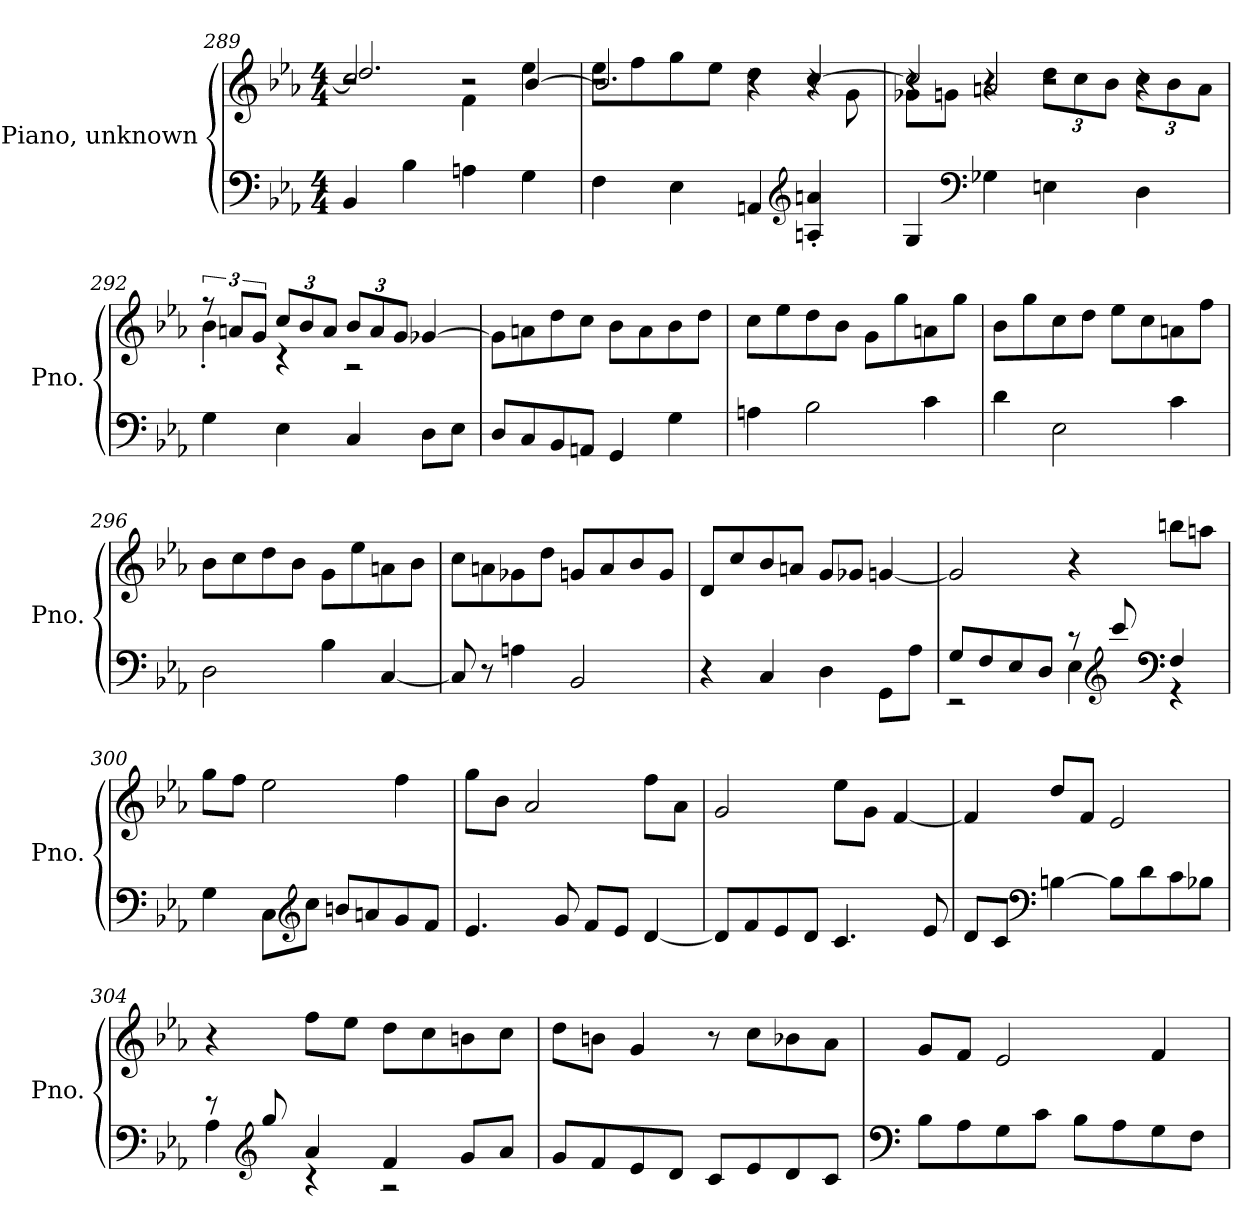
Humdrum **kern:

**kern	**kern
*part1	*part1
*staff2	*staff1
*I"Piano, unknown	*
*I'Pno.	*
*clefF4	*clefG2
*k[b-e-a-]	*k[b-e-a-]
*M4/4	*M4/4
=289	=289
*	*^
*	*	*^
4BB-/	2cc/]	2r	2.dd/
4B-\	.	.	.
4An\	2r	4f\	.
4G\	.	4ee-\	[4b-/
!!LO:LB:g=z	!!	!!
=290	=290	=290	=290
4F\	2r	8ee-\L	2.b-/]
.	.	8ff\	.
4E-\	.	8gg\	.
.	.	8ee-\J	.
4AAn/	4r	4dd\	.
*clefG2	*	*	*
4An/' 4an/'	[4cc/	8r	4r
.	.	8g\	.
=291	=291	=291	=291
4G/	2cc/]	8g-X\L	4r
.	.	8gn\J	.
*clefF4	*	*	*
4G-X\	.	4r	2an/
*	*	*Xbrackettup	*
4En\	2r	12dd\L	.
.	.	12cc\	.
.	.	12b-\J	.
4D\	.	12cc\L	4r
.	.	12b-\	.
.	.	12a\J	.
*	*v	*v	*v
=292	=292
*	*brackettup
*	*^
4G\	12r	4b-'\
.	12an/L	.
.	12g/J	.
*	*Xbrackettup	*
4E-\	12cc/L	4r
.	12b-/	.
.	12a/J	.
4C/	12b-/L	2r
.	12a/	.
.	12g/J	.
8D\L	[4g-X/	.
8E-\J	.	.
*	*v	*v
!!LO:LB:g=z
=293	=293
8D/L	8g-\L]
8C/	8an\
8BB-/	8dd\
8AAn/J	8cc\J
4GG/	8b-\L
.	8a\
4G\	8b-\
.	8dd\J
=294	=294
4An\	8cc\L
.	8ee-\
2B-\	8dd\
.	8b-\J
.	8g\L
.	8gg\
4c\	8an\
.	8gg\J
=295	=295
4d\	8b-\L
.	8gg\
2E-\	8cc\
.	8dd\J
.	8ee-\L
.	8cc\
4c\	8an\
.	8ff\J
=296	=296
2D\	8b-\L
.	8cc\
.	8dd\
.	8b-\J
4B-\	8g\L
.	8ee-\
[4C/	8an\
.	8b-\J
!!LO:PB:g=z
=297	=297
8C/]	8cc\L
8r	8an\
4An\	8g-X\
.	8dd\J
2BB-/	8gn/L
.	8a/
.	8b-/
.	8g/J
=298	=298
4r	8d/L
.	8cc/
4C/	8b-/
.	8an/J
4D\	8g/L
.	8g-X/J
8GG\L	[4gn/
8A-\J	.
=299	=299
*^	*
8G/L	2r	2g/]
8F/	.	.
8E-/	.	.
8D/J	.	.
8r	4E-\	4r
*clefG2	*	*
8ccc/	.	.
*clefF4	*	*
4F/	4r	8bbn\L
.	.	8aan\J
*v	*v	*
!!LO:LB:g=z
=300	=300
4G\	8gg\L
.	8ff\J
8C\L	2ee-\
*clefG2	*
8cc\J	.
8bn/L	.
8an/	.
8g/	4ff\
8f/J	.
=301	=301
4.e-/	8gg\L
.	8b-\J
.	2a-/
8g/	.
8f/L	.
8e-/J	.
[4d/	8ff\L
.	8a-\J
=302	=302
8d/L]	2g/
8f/	.
8e-/	.
8d/J	.
4.c/	8ee-\L
.	8g\J
.	[4f/
8e-/	.
=303	=303
8d/L	4f/]
8c/J	.
*clefF4	*
[4Bn\	8dd/L
.	8f/J
8B\L]	2e-/
8d\	.
8c\	.
8B-X\J	.
!!LO:LB:g=z
=304	=304
*^	*
8r	4A-\	4r
*clefG2	*	*
8gg/	.	.
4a-/	4r	8ff\L
.	.	8ee-\J
4f/	2r	8dd\L
.	.	8cc\
8g/L	.	8bn\
8a-/J	.	8cc\J
*v	*v	*
=305	=305
8g/L	8dd\L
8f/	8bn\J
8e-/	4g/
8d/J	.
8c/L	8r
8e-/	8cc\L
8d/	8b-X\
8c/J	8a-\J
=306	=306
*clefF4	*
8B-\L	8g/L
8A-\	8f/J
8G\	2e-/
8c\J	.
8B-\L	.
8A-\	.
8G\	4f/
8F\J	.
=	=
*-	*-
